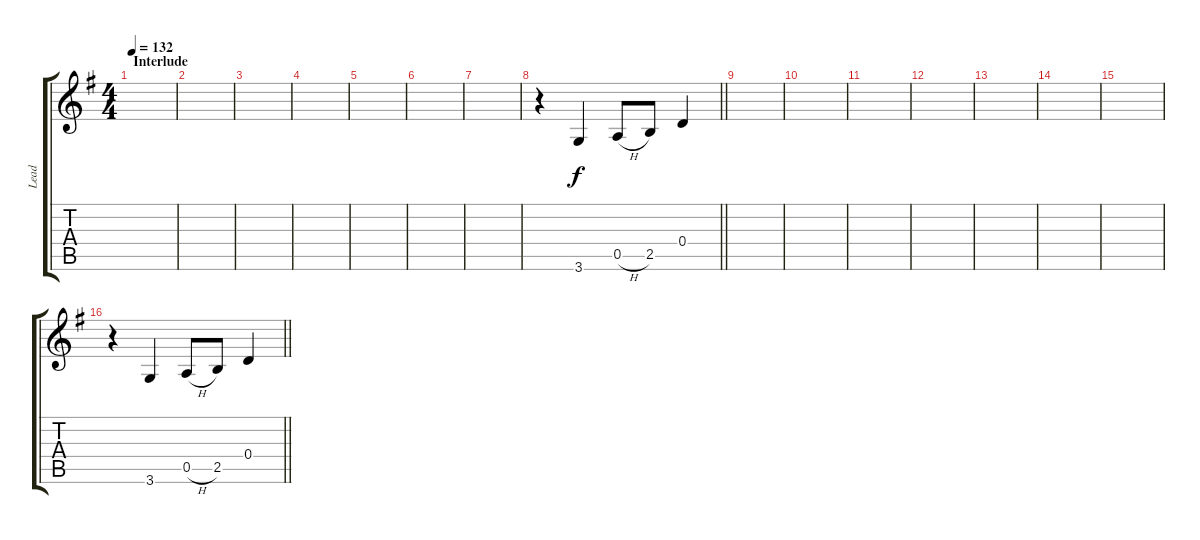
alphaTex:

\track ("Lead" "Lead") {instrument overdrivenguitar}
\staff {score tabs}
\tuning (E4 B3 G3 D3 A2 E2) {hide}
\ts (4 4)
\section ("" "Interlude")
\tempo 132
\clef g2
\ks g
|
|
|
|
|
|
|
\barLineRight lightlight
r.4 3.6.4 0.5{h}.8 2.5.8 0.4.4 |
|
|
|
|
|
|
|
\barLineRight lightlight
r.4 3.6.4 0.5{h}.8 2.5.8 0.4.4
